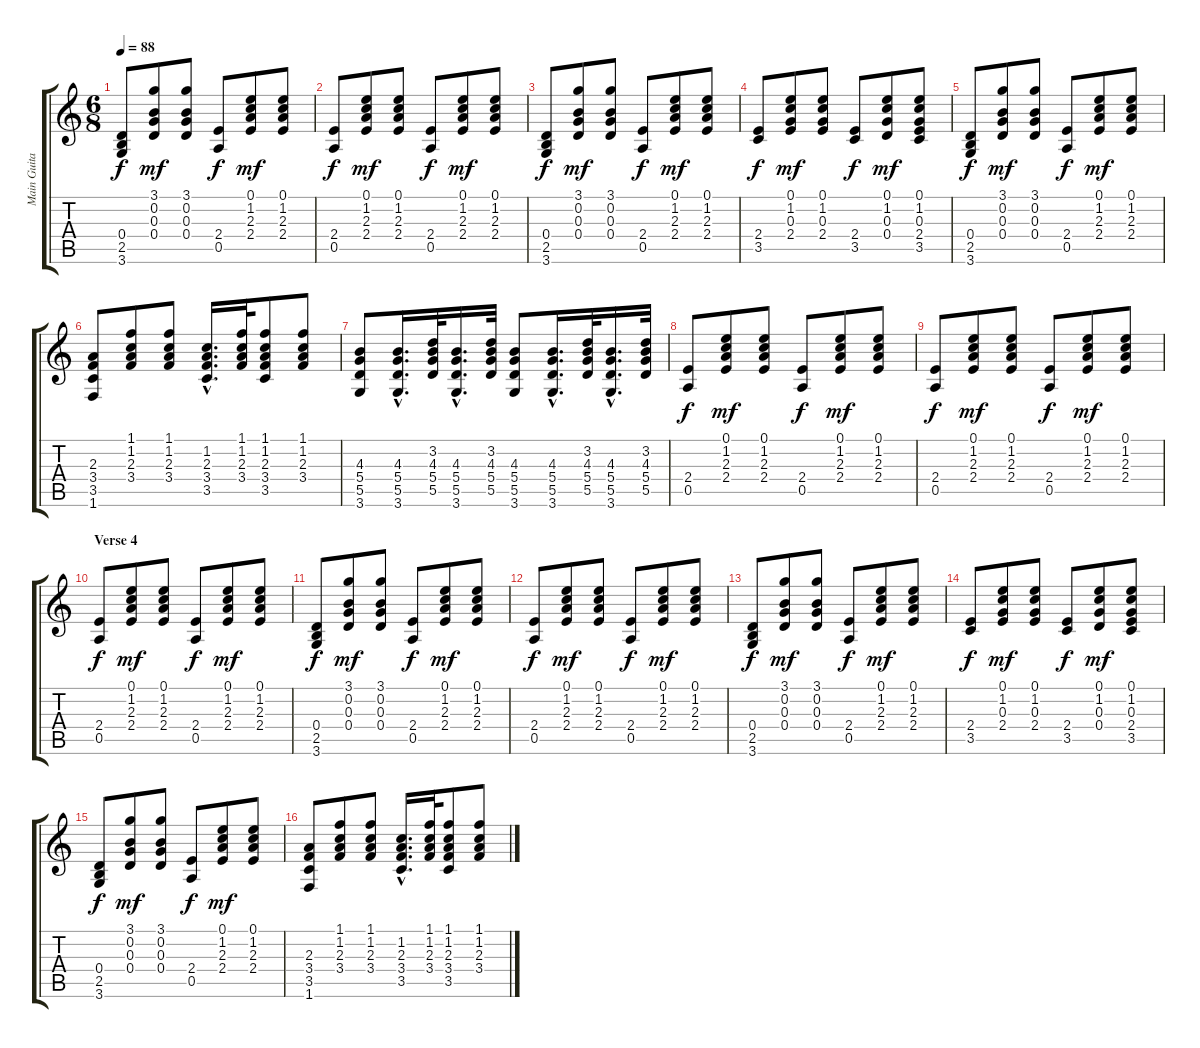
\track ("Main Guitar" "Main Guita") {instrument acousticguitarsteel}
\staff {score tabs}
\tuning (E4 B3 G3 D3 A2 E2) {hide}
\ts (6 8)
\tempo 88
\clef g2
\ks c
(0.4 2.5 3.6).8{dy f} (3.1 0.2 0.3 0.4).8{dy mf} (3.1 0.2 0.3 0.4).8 (2.4 0.5).8{dy f} (0.1 1.2 2.3 2.4).8{dy mf} (0.1 1.2 2.3 2.4).8 |
(2.4 0.5).8{dy f} (0.1 1.2 2.3 2.4).8{dy mf} (0.1 1.2 2.3 2.4).8 (2.4 0.5).8{dy f} (0.1 1.2 2.3 2.4).8{dy mf} (0.1 1.2 2.3 2.4).8 |
(0.4 2.5 3.6).8{dy f} (3.1 0.2 0.3 0.4).8{dy mf} (3.1 0.2 0.3 0.4).8 (2.4 0.5).8{dy f} (0.1 1.2 2.3 2.4).8{dy mf} (0.1 1.2 2.3 2.4).8 |
(2.4 3.5).8{dy f} (0.1 1.2 0.3 2.4).8{dy mf} (0.1 1.2 0.3 2.4).8 (2.4 3.5).8{dy f} (0.1 1.2 0.3 0.4).8{dy mf} (0.1 1.2 0.3 2.4 3.5).8 |
(0.4 2.5 3.6).8{dy f} (3.1 0.2 0.3 0.4).8{dy mf} (3.1 0.2 0.3 0.4).8 (2.4 0.5).8{dy f} (0.1 1.2 2.3 2.4).8{dy mf} (0.1 1.2 2.3 2.4).8 |
(2.3 3.4 3.5 1.6).8 (1.1 1.2 2.3 3.4).8 (1.1 1.2 2.3 3.4).8 (1.2{hac} 2.3{hac} 3.4{hac} 3.5{hac}).16{d} (1.1 1.2 2.3 3.4).32 (1.1 1.2 2.3 3.4 3.5).8 (1.1 1.2 2.3 3.4).8 |
(4.3 5.4 5.5 3.6).8 (4.3{hac} 5.4{hac} 5.5{hac} 3.6{hac}).16{d} (3.2 4.3 5.4 5.5).32 (4.3{hac} 5.4{hac} 5.5{hac} 3.6{hac}).16{d} (3.2 4.3 5.4 5.5).32 (4.3 5.4 5.5 3.6).8 (4.3{hac} 5.4{hac} 5.5{hac} 3.6{hac}).16{d} (3.2 4.3 5.4 5.5).32 (4.3{hac} 5.4{hac} 5.5{hac} 3.6{hac}).16{d} (3.2 4.3 5.4 5.5).32 |
(2.4 0.5).8{dy f} (0.1 1.2 2.3 2.4).8{dy mf} (0.1 1.2 2.3 2.4).8 (2.4 0.5).8{dy f} (0.1 1.2 2.3 2.4).8{dy mf} (0.1 1.2 2.3 2.4).8 |
(2.4 0.5).8{dy f} (0.1 1.2 2.3 2.4).8{dy mf} (0.1 1.2 2.3 2.4).8 (2.4 0.5).8{dy f} (0.1 1.2 2.3 2.4).8{dy mf} (0.1 1.2 2.3 2.4).8 |
\section ("" "Verse 4")
(2.4 0.5).8{dy f} (0.1 1.2 2.3 2.4).8{dy mf} (0.1 1.2 2.3 2.4).8 (2.4 0.5).8{dy f} (0.1 1.2 2.3 2.4).8{dy mf} (0.1 1.2 2.3 2.4).8 |
(0.4 2.5 3.6).8{dy f} (3.1 0.2 0.3 0.4).8{dy mf} (3.1 0.2 0.3 0.4).8 (2.4 0.5).8{dy f} (0.1 1.2 2.3 2.4).8{dy mf} (0.1 1.2 2.3 2.4).8 |
(2.4 0.5).8{dy f} (0.1 1.2 2.3 2.4).8{dy mf} (0.1 1.2 2.3 2.4).8 (2.4 0.5).8{dy f} (0.1 1.2 2.3 2.4).8{dy mf} (0.1 1.2 2.3 2.4).8 |
(0.4 2.5 3.6).8{dy f} (3.1 0.2 0.3 0.4).8{dy mf} (3.1 0.2 0.3 0.4).8 (2.4 0.5).8{dy f} (0.1 1.2 2.3 2.4).8{dy mf} (0.1 1.2 2.3 2.4).8 |
(2.4 3.5).8{dy f} (0.1 1.2 0.3 2.4).8{dy mf} (0.1 1.2 0.3 2.4).8 (2.4 3.5).8{dy f} (0.1 1.2 0.3 0.4).8{dy mf} (0.1 1.2 0.3 2.4 3.5).8 |
(0.4 2.5 3.6).8{dy f} (3.1 0.2 0.3 0.4).8{dy mf} (3.1 0.2 0.3 0.4).8 (2.4 0.5).8{dy f} (0.1 1.2 2.3 2.4).8{dy mf} (0.1 1.2 2.3 2.4).8 |
(2.3 3.4 3.5 1.6).8 (1.1 1.2 2.3 3.4).8 (1.1 1.2 2.3 3.4).8 (1.2{hac} 2.3{hac} 3.4{hac} 3.5{hac}).16{d} (1.1 1.2 2.3 3.4).32 (1.1 1.2 2.3 3.4 3.5).8 (1.1 1.2 2.3 3.4).8
